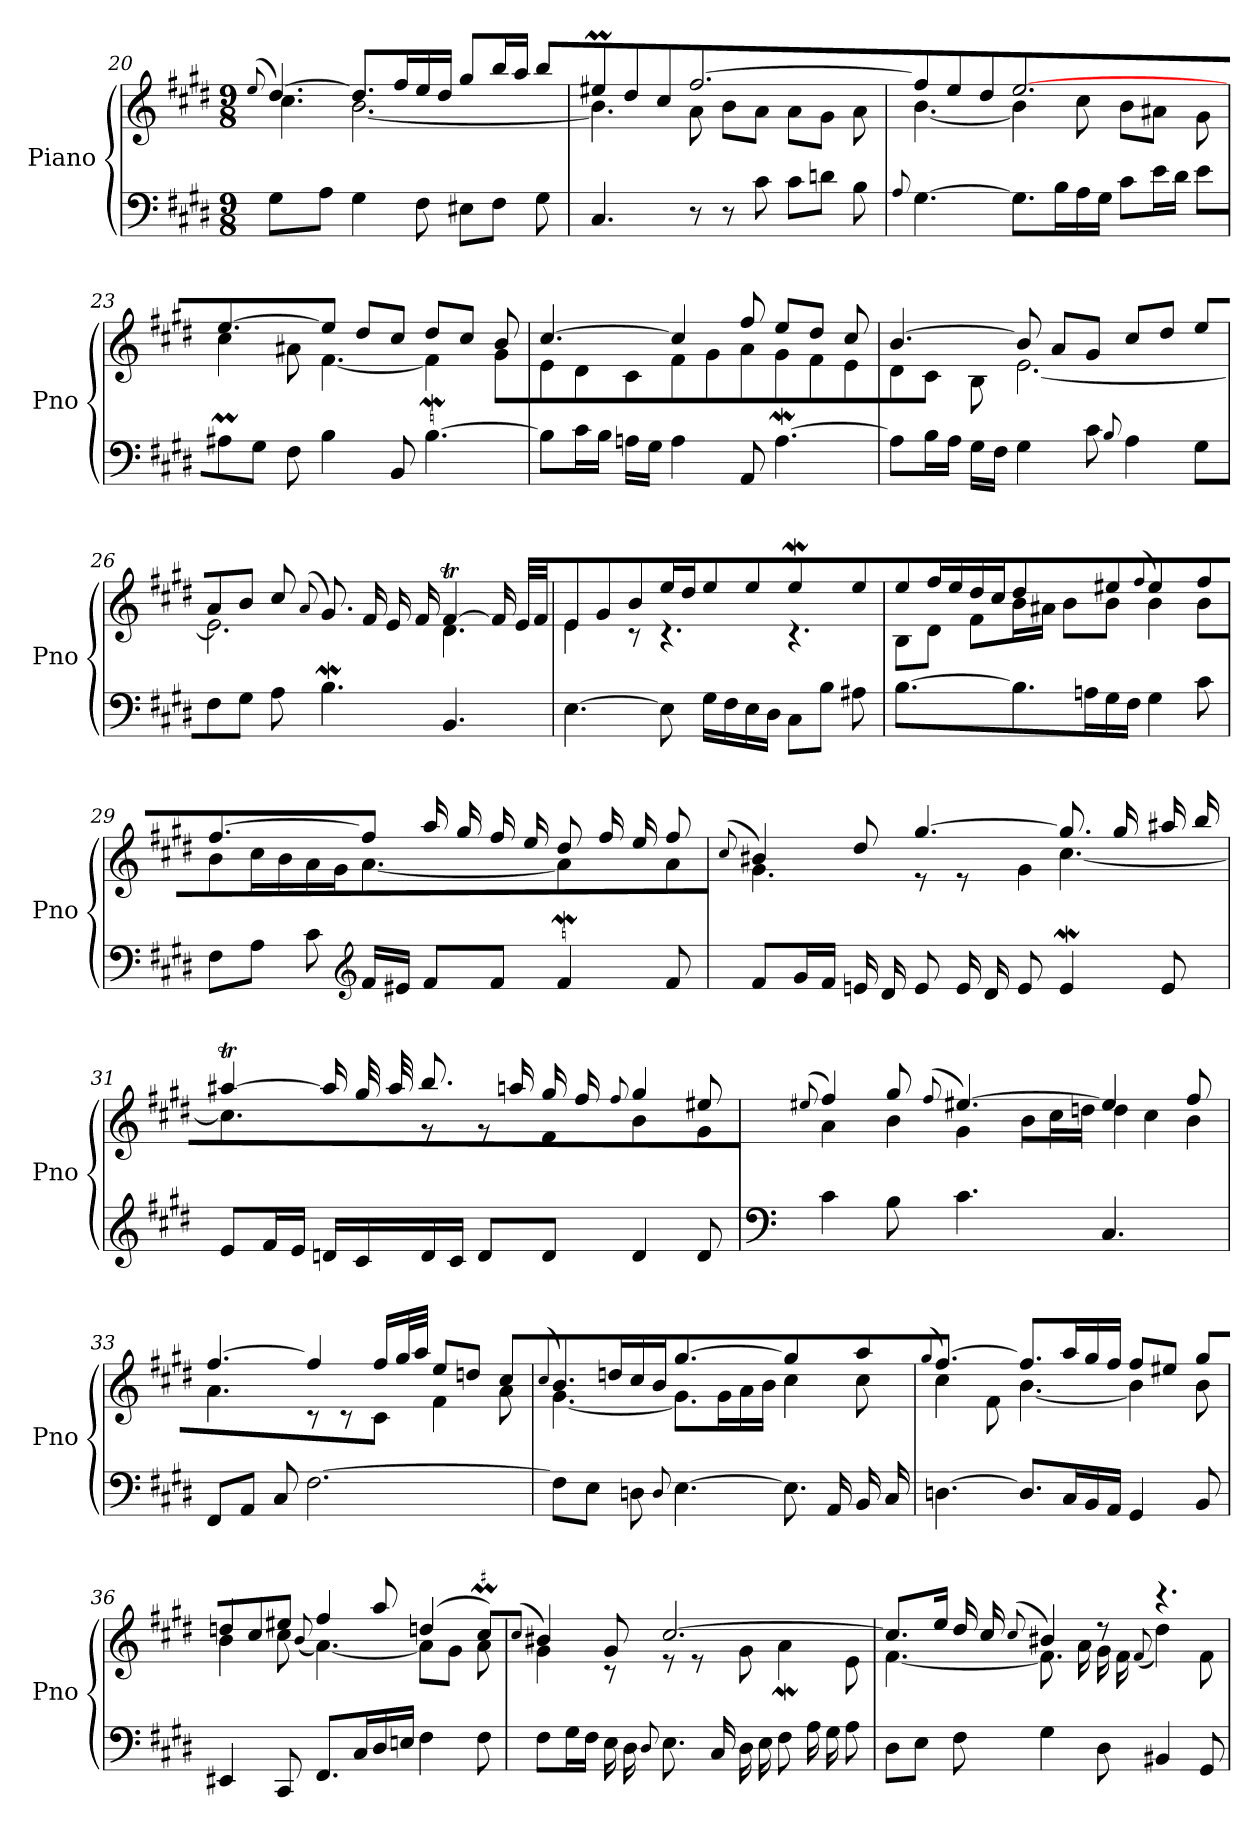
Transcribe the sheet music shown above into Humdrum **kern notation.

**kern	**kern
*part1	*part1
*staff2	*staff1
*I"Piano	*
*I'Pno	*
*clefF4	*clefG2
*k[f#c#g#d#]	*k[f#c#g#d#]
*E:	*E:
*M9/8	*M9/8
=20	=20
.	(>8qqee/
*	*^
4G#	[4.dd#/)	4.cc#\]
8AJ	.	.
4G#	8.dd#L]	[2.b\
.	16ff#L	.
8F#	16ee	.
.	16dd#JJ	.
8E#XL	8gg#L	.
8F#J	16bbL	.
.	16aaJJ	.
8G#	8bbL	.
=21	=21	=21
4.C#	8ee#Xm/L	4.b\]
.	8dd#/J	.
.	8cc#/	.
8r	[2.ff#/	8a\
8r	.	8b\L
8c#	.	8a\J
8c#L	.	8aL
8dnJ	.	8g#\J
8B	.	8a\
!!LO:LB:g=z	!!
=22	=22	=22
8qqA/	.	.
[4.G#	8ff#L]	[4.b\
.	8ee/J	.
.	8dd#/	.
8.G#L]	[2.ee/	4b\]
16BL	.	.
16A	.	8cc#\
16G#JJ	.	.
8c#L	.	8b\L
16eL	.	8a#X\J
16d#JJ	.	.
8eL	.	8g#\
=23	=23	=23
8A#Xm	[4.ee/	4cc#\
8G#J	.	.
8F#	.	8a#X\
4B	8ee/J]	[4.f#\
.	8dd#/L	.
8BB	8cc#/J	.
[4.BW	8dd#L	4f#\]
.	8cc#/J	.
.	8b/	8g#\L
=24	=24	=24
8BL]	[4.cc#/	8eL
16c#L	.	8d#\J
16BJJ	.	.
16AnLL	.	8c#\L
16G#JJ	.	.
4A	4cc#/]	8f#\J
.	.	8g#\L
8AA	8ff#/	8a\J
[4.Aw	8ee/L	8g#L
.	8dd#/J	8f#\J
.	8cc#/	8e\
!!LO:LB:g=z	!!
=25	=25	=25
8AL]	[4.b/	8d#\
16BL	.	8c#\J
16AJJ	.	.
16G#LL	.	8B\
16F#JJ	.	.
4G#	8b]	[2.e\
.	8a/L	.
8c#L	8g#/J	.
8qqB/J	.	.
4A	8cc#L	.
.	8dd#/J	.
8G#L	8ee/L	.
=26	=26	=26
8F#	8a	2.e\]
8G#J	8b/J	.
8A	8cc#/L	.
.	(>8qqa/J	.
4.BW	8.g#L)	.
.	16f#/L	.
.	16e/	.
.	16f#/JJ	.
4.BB	[4f#T/	4.d#\
.	16f#LL]	.
.	32e/L	.
.	32f#/	.
=27	=27	=27
[4.E	8e/L	4e\
.	8g#J	.
.	8bL	8r
8E]	16ee/L	4.r
.	16dd#/JJ	.
16G#LL	8ee/L	.
16F#	.	.
16E	8ee/J	.
16D#JJ	.	.
8C#L	4eew/	4.r
8BJ	.	.
8A#X	8ee/	.
!!LO:LB:g=z	!!
=28	=28	=28
[4.B	8eeL	8BL
.	16ff#L	8d#J
.	16eeJJ	.
.	16dd#LL	8f#L
.	16cc#JJ	.
8.B]	4dd#/	16b\L
.	.	16a#X\JJ
.	.	8b\L
16AnL	.	.
16G#	8ee#X/L	8b\J
16F#JJ	.	.
.	(>8qqff#/J	.
4G#	4ee#/)	4b\
8c#L	8ff#/	8b\L
=29	=29	=29
8F#L	[4.ff#/	8b\L
8AJ	.	16cc#\L
.	.	16b\JJ
8c#	.	16a\LL
.	.	16g#\JJ
*clefG2	*	*
16f#LL	8ff#/J]	[4.a\
16e#XJJ	.	.
8f#L	16aa/LL	.
.	16gg#/	.
8f#J	16ff#/	.
.	16ee/JJ	.
4f#W	8dd#L	4a\]
.	16ff#L	.
.	16eeJJ	.
8f#	8ff#	8a\
!!LO:LB:g=z	!!
=30	=30	=30
.	(>8qqcc#/	.
8f#L	4b#X/)	4.g#\
16g#L	.	.
16f#JJ	.	.
16enLL	8dd#/	.
16d#	.	.
8eJ	[4.gg#/	8r
16eLL	.	8r
16d#	.	.
8eJ	.	8g#\
4ew	8.gg#L]	[4.cc#\
.	16gg#/J	.
8eL	16aa#X/LL	.
.	16bb/JJ	.
=31	=31	=31
8eL	[4aa#Xt/	4.cc#\]
16f#L	.	.
16eJJ	.	.
16dnLL	16aa#L]	.
16c#	32gg#/L	.
.	32aa#/JJJ	.
16d	8.bbL	8r
16c#JJ	.	.
8dL	.	8r
.	16aan/L	.
8dJ	16gg#/	8f#\
.	16ff#/	.
.	8qqff#/J	.
4d	4gg#/	4b\
8d	8ee#X/	8g#\
!!LO:LB:g=z	!!
=32	=32	=32
*clefF4	*	*
.	(>8qqee#X/	.
4c#	4ff#/)	4a\
8B	8gg#/L	8b\
.	(>8qqff#/J	.
4.c#	[4.ee#X/)	4g#\
.	.	16bLL
.	.	32cc#\L
.	.	32ddn\JJJ
4.C#	4ee#/]	8ddL
.	.	8cc#J
.	8ff#/	8b\
=33	=33	=33
8FF#L	[4.ff#/	4.a\
8AAJ	.	.
8C#	.	.
[2.F#	4ff#/]	8r
.	.	8r
.	16ff#LL	8c#\J
.	32gg#/L	.
.	32aa/JJJ	.
.	8ee/L	4f#\
.	8ddn/J	.
.	8cc#/L	8a\
=34	=34	=34
.	(>8qqcc#/	.
8F#L]	8.bL)	[4.g#\
8EJ	.	.
.	16ddn/J	.
8DnL	16cc#/LL	.
.	16b/JJ	.
8qqD/J	.	.
[4.E	[4.gg#/	8.g#L]
.	.	16g#\L
.	.	16a\
.	.	16b\JJ
8.EL]	4gg#/]	4cc#\
16AAJ	.	.
16BBLL	8aa/	8cc#\
16C#JJ	.	.
!!LO:LB:g=z	!!
=35	=35	=35
.	(>8qqgg#/	.
[4.Dn	[4.ff#/)	4cc#\
.	.	8f#\J
8.DL]	8.ff#/L]	[4.b\
16C#L	16aa/L	.
16BB	16gg#/	.
16AAJJ	16ff#/JJ	.
4GG#	8ff#L	4b\]
.	8ee#X/J	.
8BB	8gg#/L	8b\
=36	=36	=36
4EE#X	8ddnL	4b\
.	8cc#/J	.
8CC#	8ee#X/	8cc#\
.	.	(<8qqb/J
8.FF#L	4ff#/	[4.a\)
16C#L	.	.
16D#	8aa/	.
16EnJJ	.	.
4F#	(>4ddn/	8aL]
.	.	8g#\J
8F#L	8cc#M/L)	8a\
=37	=37	=37
.	(>8qqcc#/J	.
8F#L	4b#X/)	4g#\
16G#L	.	.
16F#JJ	.	.
16ELL	8g#/	8r
16D#	.	.
8qqD#/J	.	.
8.EL	[2.cc#/	8r
.	.	8r
16C#L	.	.
16D#	.	8g#\
16EJJ	.	.
8F#L	.	4aw\
16AL	.	.
16G#JJ	.	.
8A	.	8e\
!!LO:LB:g=z	!!
=38	=38	=38
8D#L	8.cc#/L]	[4.f#\
8EJ	.	.
.	16ee/J	.
8F#	16dd#/LL	.
.	16cc#/	.
.	(>8qqcc#/J	.
4G#	4b#X/)	8.f#L]
.	.	16a\L
8D#	8r	16g#\
.	.	16f#\
.	.	(<8qqf#/J
4BB#X	4.r	4dd#\)
8GG#	.	8f#\
*	*v	*v
=	=
*-	*-
